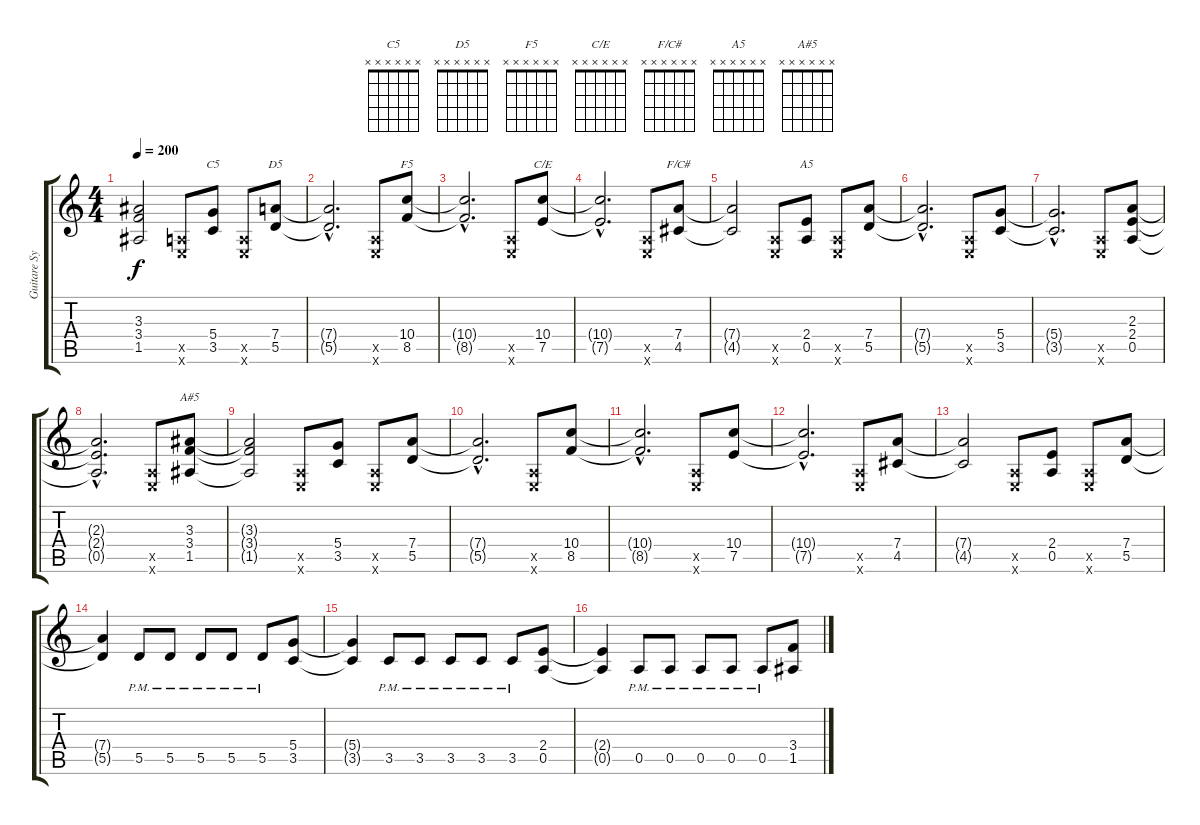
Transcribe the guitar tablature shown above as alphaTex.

\track ("Guitare Sylvain" "Guitare Sy") {instrument overdrivenguitar}
\staff {score tabs}
\tuning (E4 B3 G3 D3 A2 E2) {hide}
\chord ("C5" x x x x x x)
\chord ("D5" x x x x x x)
\chord ("F5" x x x x x x)
\chord ("C/E" x x x x x x)
\chord ("F/C#" x x x x x x)
\chord ("A5" x x x x x x)
\chord ("A#5" x x x x x x)
\ts (4 4)
\tempo 200
\clef g2
\ks c
(3.3{t} 3.4{t} 1.5{t}).2{dy f} (0.5{x} 0.6{x}).8 (5.4 3.5).8{ch "C5"} (0.5{x} 0.6{x}).8 (7.4 5.5).8{ch "D5"} |
(7.4{hac t} 5.5{hac t}).2{d} (0.5{x} 0.6{x}).8 (10.4 8.5).8{ch "F5"} |
(10.4{hac t} 8.5{hac t}).2{d} (0.5{x} 0.6{x}).8 (10.4 7.5).8{ch "C/E"} |
(10.4{hac t} 7.5{hac t}).2{d} (0.5{x} 0.6{x}).8 (7.4 4.5).8{ch "F/C#"} |
(7.4{t} 4.5{t}).2 (0.5{x} 0.6{x}).8 (2.4 0.5).8{ch "A5"} (0.5{x} 0.6{x}).8 (7.4 5.5).8 |
(7.4{hac t} 5.5{hac t}).2{d} (0.5{x} 0.6{x}).8 (5.4 3.5).8 |
(5.4{hac t} 3.5{hac t}).2{d} (0.5{x} 0.6{x}).8 (2.3 2.4 0.5).8 |
(2.3{hac t} 2.4{hac t} 0.5{hac t}).2{d} (0.5{x} 0.6{x}).8 (3.3 3.4 1.5).8{ch "A#5"} |
(3.3{t} 3.4{t} 1.5{t}).2 (0.5{x} 0.6{x}).8 (5.4 3.5).8 (0.5{x} 0.6{x}).8 (7.4 5.5).8 |
(7.4{hac t} 5.5{hac t}).2{d} (0.5{x} 0.6{x}).8 (10.4 8.5).8 |
(10.4{hac t} 8.5{hac t}).2{d} (0.5{x} 0.6{x}).8 (10.4 7.5).8 |
(10.4{hac t} 7.5{hac t}).2{d} (0.5{x} 0.6{x}).8 (7.4 4.5).8 |
(7.4{t} 4.5{t}).2 (0.5{x} 0.6{x}).8 (2.4 0.5).8 (0.5{x} 0.6{x}).8 (7.4 5.5).8 |
(7.4{t} 5.5{t}).4 5.5{pm}.8 5.5{pm}.8 5.5{pm}.8 5.5{pm}.8 5.5{pm}.8 (5.4 3.5).8 |
(5.4{t} 3.5{t}).4 3.5{pm}.8 3.5{pm}.8 3.5{pm}.8 3.5{pm}.8 3.5{pm}.8 (2.4 0.5).8 |
(2.4{t} 0.5{t}).4 0.5{pm}.8 0.5{pm}.8 0.5{pm}.8 0.5{pm}.8 0.5{pm}.8 (3.4 1.5).8
